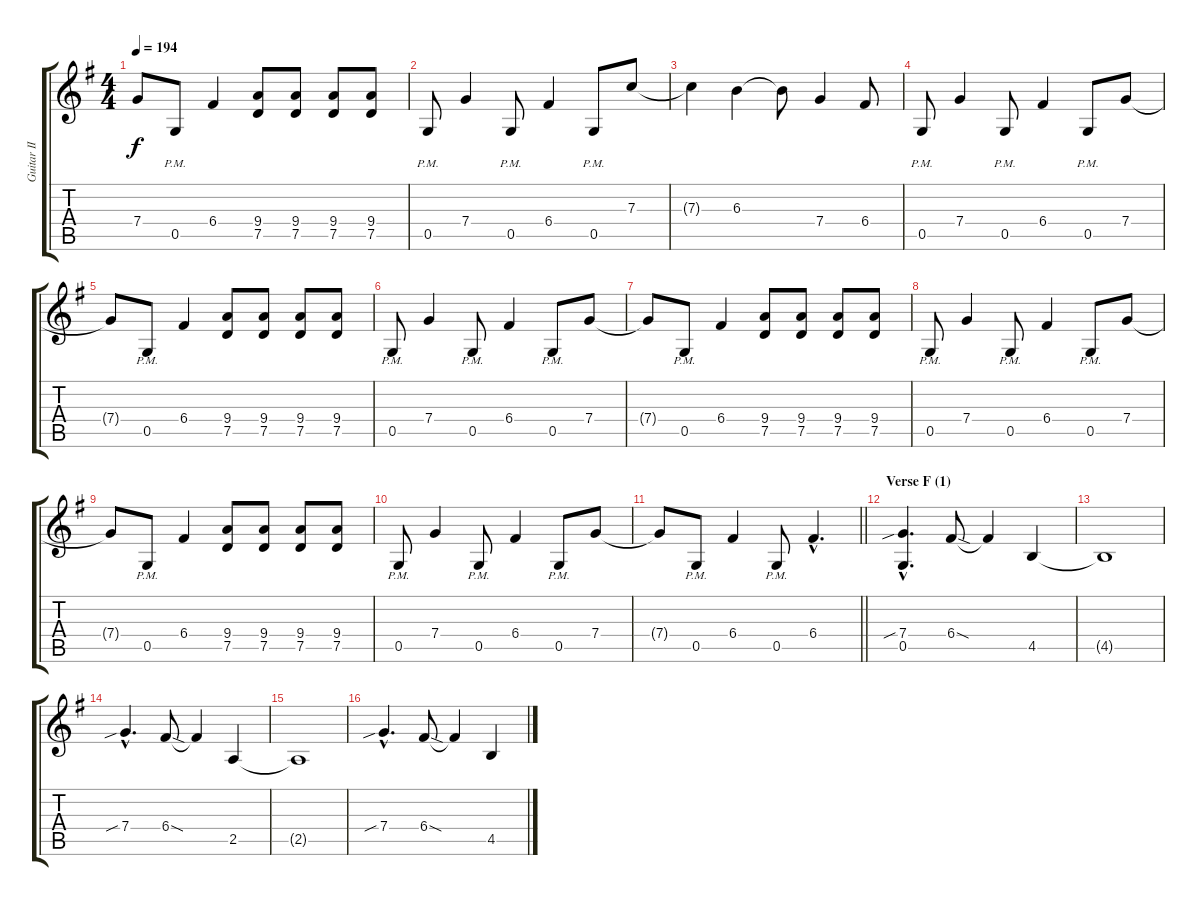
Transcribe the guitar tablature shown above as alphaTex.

\track ("Guitar II" "Guitar II") {instrument distortionguitar}
\staff {score tabs}
\tuning (D4 A3 F3 C3 G2 D2) {hide}
\ts (4 4)
\tempo 194
\clef g2
\ks eminor
7.4{t}.8{dy f} 0.5{pm}.8 6.4.4 (9.4 7.5).8 (9.4 7.5).8 (9.4 7.5).8 (9.4 7.5).8 |
0.5{pm}.8 7.4.4 0.5{pm}.8 6.4.4 0.5{pm}.8 7.3.8 |
7.3{t}.4 6.3.4 6.3{t}.8 7.4.4 6.4.8 |
0.5{pm}.8 7.4.4 0.5{pm}.8 6.4.4 0.5{pm}.8 7.4.8 |
7.4{t}.8 0.5{pm}.8 6.4.4 (9.4 7.5).8 (9.4 7.5).8 (9.4 7.5).8 (9.4 7.5).8 |
0.5{pm}.8 7.4.4 0.5{pm}.8 6.4.4 0.5{pm}.8 7.4.8 |
7.4{t}.8 0.5{pm}.8 6.4.4 (9.4 7.5).8 (9.4 7.5).8 (9.4 7.5).8 (9.4 7.5).8 |
0.5{pm}.8 7.4.4 0.5{pm}.8 6.4.4 0.5{pm}.8 7.4.8 |
7.4{t}.8 0.5{pm}.8 6.4.4 (9.4 7.5).8 (9.4 7.5).8 (9.4 7.5).8 (9.4 7.5).8 |
0.5{pm}.8 7.4.4 0.5{pm}.8 6.4.4 0.5{pm}.8 7.4.8 |
\barLineRight lightlight
7.4{t}.8 0.5{pm}.8 6.4.4 0.5{pm}.8 6.4{hac}.4{d} |
\section ("" "Verse F (1)")
(7.4{sib hac} 0.5{hac}).4{d} 6.4{sod}.8 6.4{t}.4 4.5.4 |
4.5{t}.1 |
7.4{sib hac}.4{d} 6.4{sod}.8 6.4{t}.4 2.5.4 |
2.5{t}.1 |
7.4{sib hac}.4{d} 6.4{sod}.8 6.4{t}.4 4.5.4
